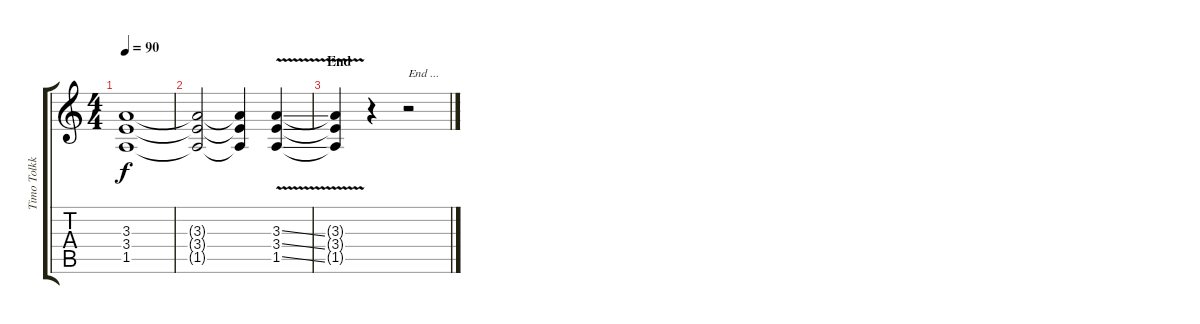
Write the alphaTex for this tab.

\track ("Timo Tolkki" "Timo Tolkk") {instrument distortionguitar}
\staff {score tabs}
\tuning (Eb4 Bb3 Gb3 Db3 Ab2 Eb2) {hide}
\ts (4 4)
\tempo 90
\clef g2
\ks c
(3.3{t} 3.4{t} 1.5{t}).1{dy f} |
(3.3{t} 3.4{t} 1.5{t}).2 (3.3{t} 3.4{t} 1.5{t}).4 (3.3{v ss} 3.4{v ss} 1.5{v ss}).4 |
\section ("" "End")
(3.3{t} 3.4{t} 1.5{t}).4 r.4 r.2{txt "End ..."}
